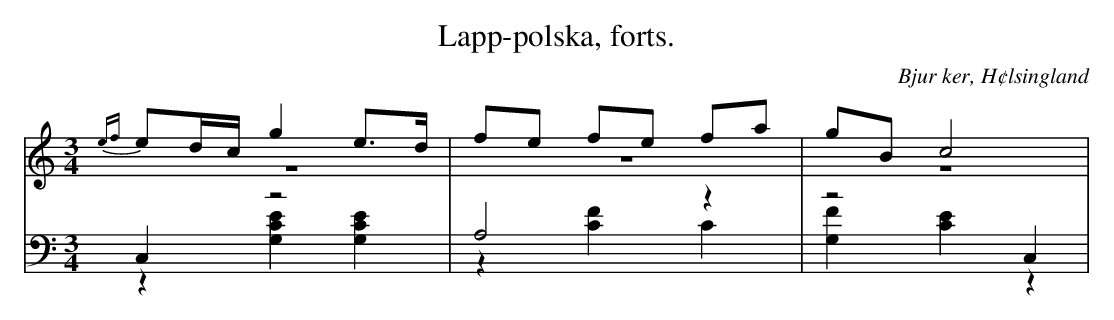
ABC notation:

X:1
T: Lapp-polska, forts.
O: Bjur ker, H¢lsingland
M: 3/4
L: 1/8
K: C
V:1
V:2 merge
V:3
V:4 merge
V:1
{ef}ed/c/ g2 e>d|fe fe fa|gB c4|
V:2
z6|z6|z6|
V:3  clef=bass
C,2 z4|A,4 z2|z4 C,2|
V:4  clef=bass
z2[G,2C2E2][G,2C2E2]|z2 [C2F2] C2|[G,2F2] [C2E2] z2|
